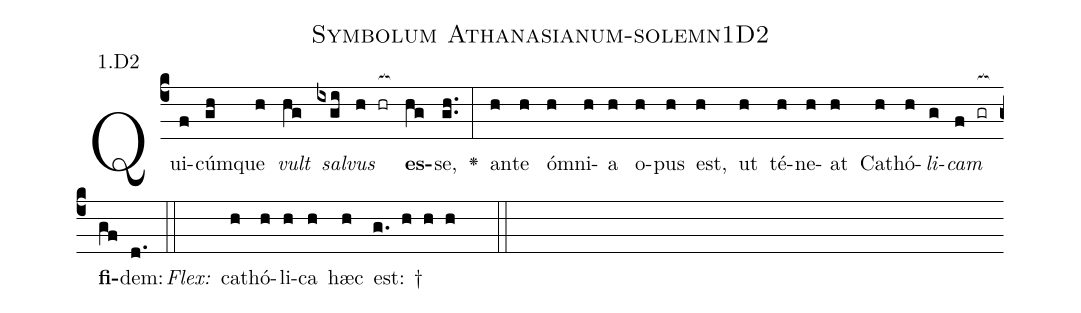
name: Symbolum Athanasianum-solemn1D2;
annotation: 1.D2;
%%
(c4)Qui(f)cúm(gh)que(h) <i>vult</i>(hg) <i>sal</i>(ixgi)<i>vus</i>(h hr[ocb:1{]) <b>es</b>(hg[ocb:0}])se,(gh..) <v>\greheightstar</v>(:) an(h)te(h) óm(h)ni(h)a(h) o(h)pus(h) est,(h) ut(h) té(h)ne(h)at(h) Ca(h)thó(h)<i>li</i>(g)<i>cam</i>(f gr[ocb:1{]) <b>fi</b>(gf[ocb:0}])dem:(d.) (::)
<i>Flex:</i>()  ca(h)thó(h)li(h)ca(h) hæc(h) est: †(g. h h h  ::)

%E(h) u(h) o(g) u(f) a(gf) e.(d.) (::)
